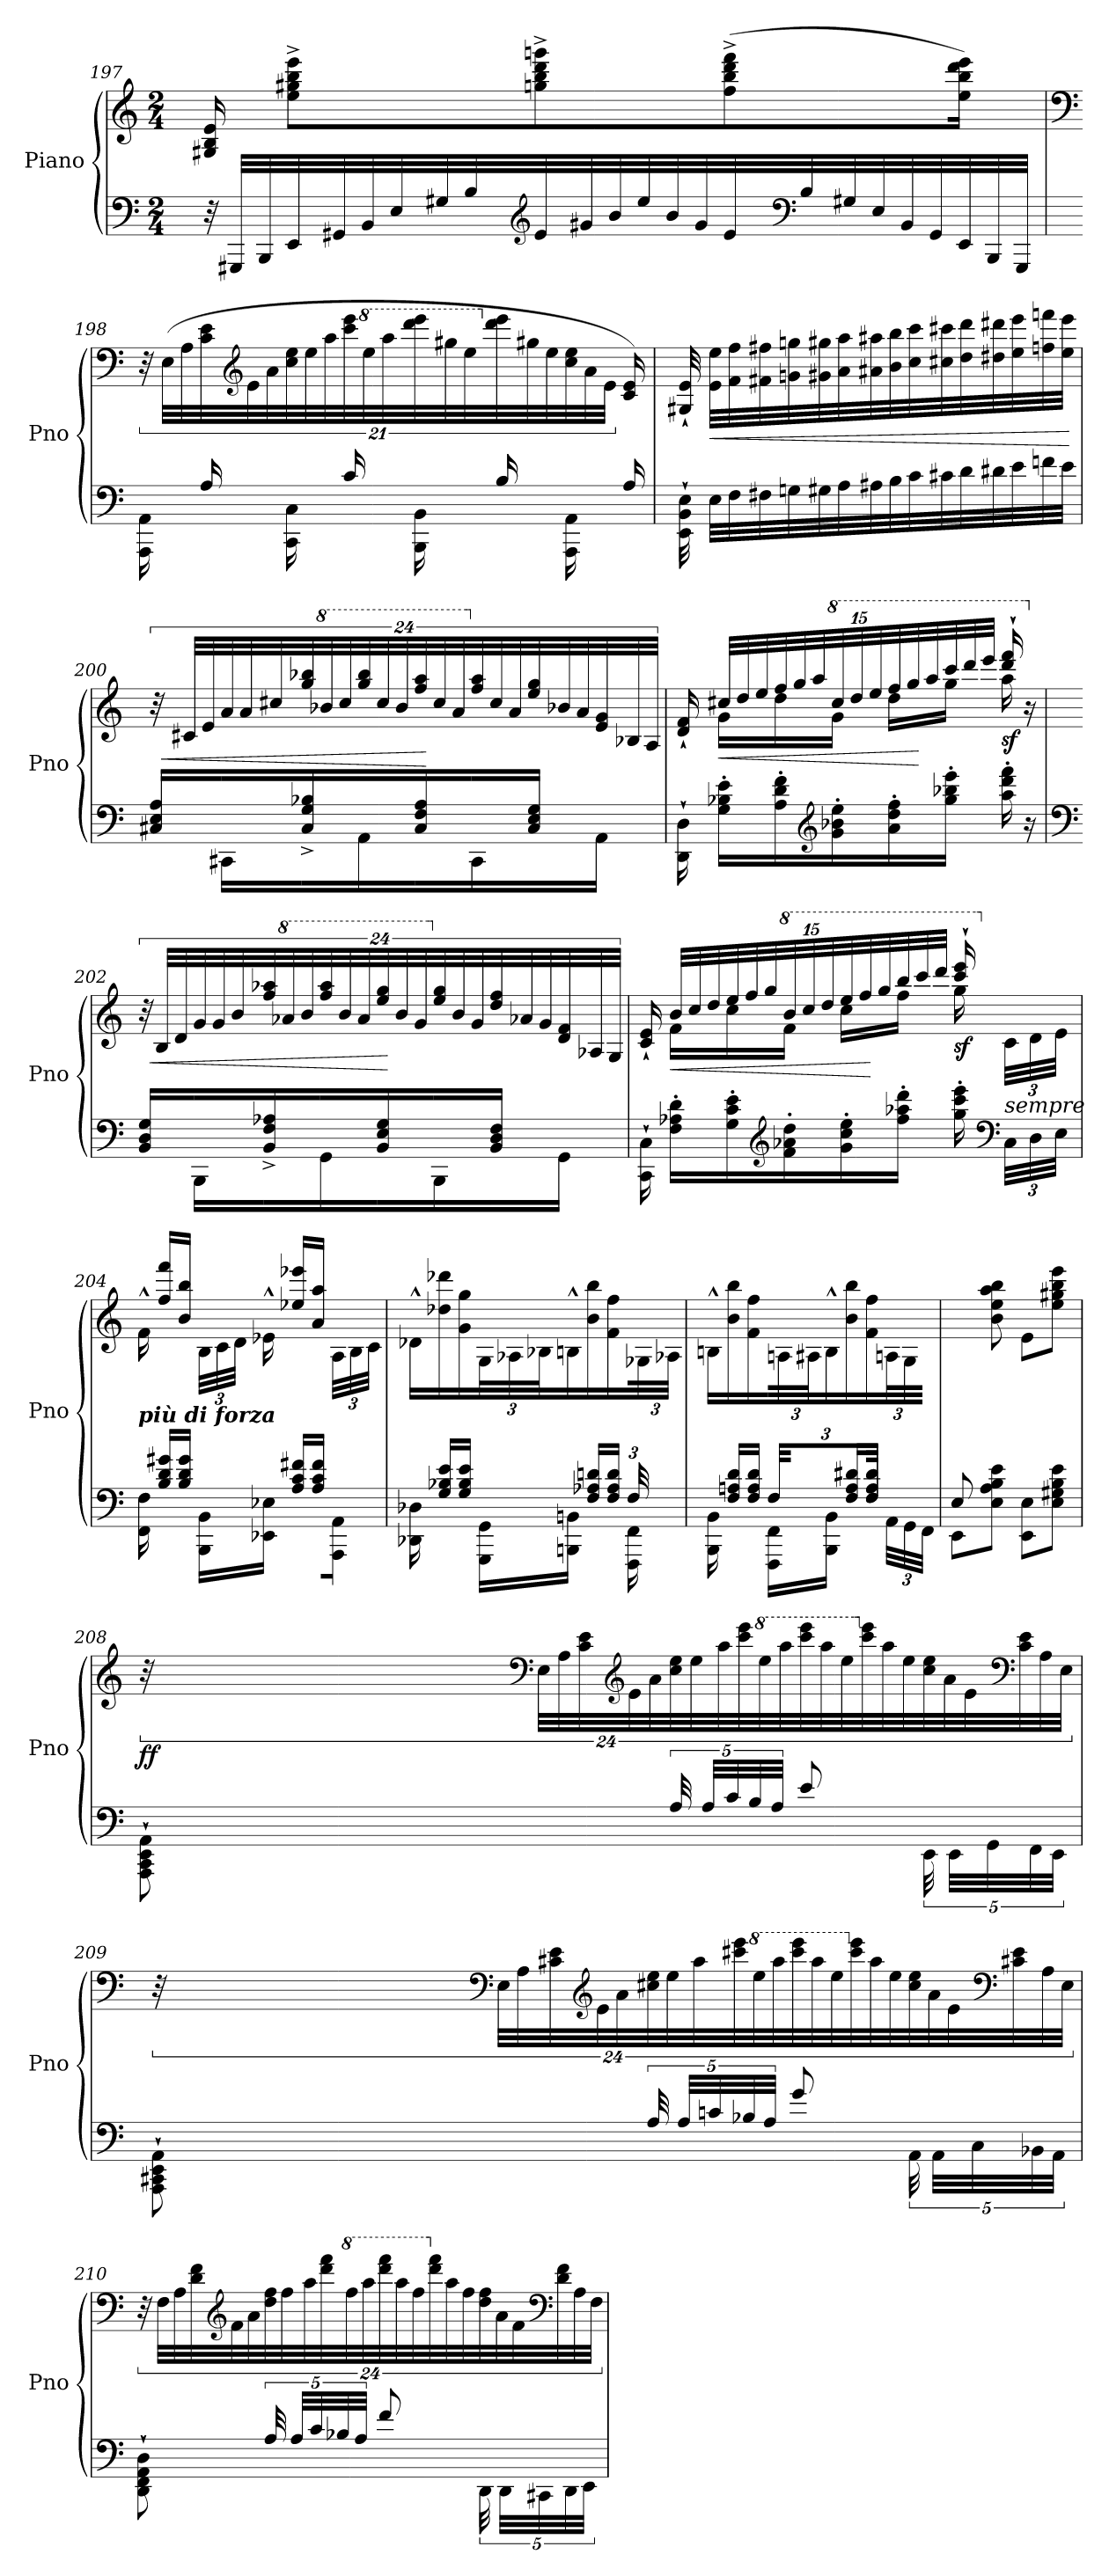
**kern	**kern	**dynam
*part1	*part1	*part1
*staff2	*staff1	*staff1/2
*I"Piano	*	*
*I'Pno	*	*
*clefF4	*clefG2	*
*k[]	*k[]	*
*M2/4	*M2/4	*
*Xtuplet	*	*
=197	=197	=197
48r	16G#X/ 16B/ 16e/	.
48GGG#X/LLL	.	.
48BBB/	.	.
48EE/	8ee\^ 8gg#X\^ 8bb\^ 8eee\^L	.
48GG#X/	.	.
48BB/	.	.
48E/	.	.
48G#X/	.	.
48B/	.	.
*clefG2	*	*
48e/	8ggn\^ 8bb\^ 8ddd\^ 8gggn\^	.
48g#X/	.	.
48b/	.	.
48ee/	.	.
48b/	.	.
48g#/	.	.
48e/	(8ff\^ 8bb\^ 8ddd\^ 8fff\^	.
*clefF4	*	*
48B/	.	.
48G#X/	.	.
48E/	.	.
48BB/	.	.
48GG#/	.	.
48EE/	16ee\ 16bb\ 16ddd\ 16eee\Jk)	.
48BBB/	.	.
48GGG#/JJJ	.	.
!!LO:PB:g=z
=198	=198	=198
*	*clefF4	*
16AAA\ 16AA\	48r	.
.	(48E\LLL	.
.	48A\	.
*	*Xbrackettup	*
16A/	48c\ 48e\	.
*	*clefG2	*
.	48e\	.
.	48a\	.
16CC\ 16C\	48cc\ 48ee\	.
.	48ee\	.
.	48aa\	.
16c/	48ccc\ 48eee\	.
*	*8va	*
.	48eee\	.
.	48aaa\	.
16BBB\ 16BB\	48dddd\ 48eeee\	.
.	48ggg#X\	.
.	48eee\	.
*	*X8va	*
16B/	48ddd\ 48eee\	.
.	48gg#X\	.
.	48ee\	.
16AAA\ 16AA\	48cc\ 48ee\	.
.	48a\	.
.	48e\JJJ	.
16A/	16c/ 16e/)	.
=199	=199	=199
32EE\` 32BB\` 32E\`	32G#X/` 32e/`	.
!	!	!LO:HP:b
32E\LLL	32e\ 32ee\LLL	<
32F\	32f\ 32ff\	.
32F#X\	32f#X\ 32ff#X\	.
32Gn\	32gn\ 32ggn\	.
32G#X\	32g#X\ 32gg#X\	.
32A\	32a\ 32aa\	.
32A#X\	32a#X\ 32aa#X\	.
32B\	32b\ 32bb\	.
32c\	32cc\ 32ccc\	.
32c#X\	32cc#X\ 32ccc#X\	.
32d\	32dd\ 32ddd\	.
32d#X\	32dd#X\ 32ddd#X\	.
32e\	32ee\ 32eee\	.
32fn\	32ffn\ 32fffn\	.
32e\JJJ	32ee\ 32eee\JJJ	.
.	.	[
!!LO:LB:g=z
=200	=200	=200
*^	*	*
*	*	*brackettup	*
16C#X/ 16E/ 16A/LL	16ryy	48r	.
!	!	!	!LO:HP:b
.	.	48c#X/LLL	<
.	.	48e/	.
*	*	*Xbrackettup	*
16ryy	16CC#X\LL	48a/	.
.	.	48a/	.
.	.	48cc#X/	.
16C#/^ 16G/^ 16B-X/^	16ryy	48gg/ 48bb-X/	.
*	*	*8va	*
.	.	48bb-X/	.
.	.	48ccc#/	.
16ryy	16AA\	48ggg/ 48bbb-/	.
.	.	48ccc#/	.
.	.	48bb-/	.
16C#/ 16F/ 16A/	16ryy	48fff/ 48aaa/	.
.	.	48ccc#/	[
.	.	48aa/	.
*	*	*X8va	*
16ryy	16CC#\	48ff/ 48aa/	.
.	.	48cc#/	.
.	.	48a/	.
16C#/ 16E/ 16G/JJ	16ryy	48ee/ 48gg/	.
.	.	48b-X/	.
.	.	48a/	.
16ryy	16AA\JJ	48e/ 48g/	.
.	.	48B-X/	.
.	.	48A/JJJ	.
*v	*v	*	*
=201	=201	=201
*	*^	*
16DD\` 16D\`	16d/` 16f/`	16ryy	.
!	!	!	!LO:HP:b
16G\' 16B-X\' 16e\'LL	48cc#X/LLL	16g\LL	<
.	48dd/	.	.
.	48ee/	.	.
16A\' 16d\' 16f\'	48ff/	16dd\	.
.	48gg/	.	.
.	48aa/	.	.
*clefG2	*	*	*
*	*8va	*	*
16g\' 16b-X\' 16ee\'	48ccc#/	16gg\JJ	.
.	48ddd/	.	.
.	48eee/	.	.
16a\' 16dd\' 16ff\'	48fff/	16ddd\LL	.
.	48ggg/	.	.
.	48aaa/	.	[
16gg\' 16bb-X\' 16eee\'JJ	48cccc/	16ggg\JJ	.
.	48dddd/	.	.
.	48eeee/JJJ	.	.
!	!	!	!LO:DY:b
16aa\' 16ddd\' 16fff\'	16dddd/` 16ffff/`	16aaa\	sf
*	*X8va	*	*
16r	16r	16ryy	.
*	*v	*v	*
!!LO:LB:g=z
=202	=202	=202
*clefF4	*	*
*^	*	*
*	*	*brackettup	*
16BB/ 16D/ 16G/LL	16ryy	48r	.
!	!	!	!LO:HP:b
.	.	48B/LLL	<
.	.	48d/	.
*	*	*Xbrackettup	*
16ryy	16BBB\LL	48g/	.
.	.	48g/	.
.	.	48b/	.
16BB/^ 16F/^ 16A-X/^	16ryy	48ff/ 48aa-X/	.
*	*	*8va	*
.	.	48aa-X/	.
.	.	48bb/	.
16ryy	16GG\	48fff/ 48aaa-/	.
.	.	48bb/	.
.	.	48aa-/	.
16BB/ 16E/ 16G/	16ryy	48eee/ 48ggg/	.
.	.	48bb/	[
.	.	48gg/	.
*	*	*X8va	*
16ryy	16BBB\	48ee/ 48gg/	.
.	.	48b/	.
.	.	48g/	.
16BB/ 16D/ 16F/JJ	16ryy	48dd/ 48ff/	.
.	.	48a-X/	.
.	.	48g/	.
16ryy	16GG\JJ	48d/ 48f/	.
.	.	48A-X/	.
.	.	48G/JJJ	.
*v	*v	*	*
=203	=203	=203
*	*^	*
16CC\` 16C\`	16c/` 16e/`	16ryy	.
!	!	!	!LO:HP:b
16F\' 16A-X\' 16d\'LL	48b/LLL	16f\LL	<
.	48cc/	.	.
.	48dd/	.	.
16G\' 16c\' 16e\'	48ee/	16cc\	.
.	48ff/	.	.
.	48gg/	.	.
*clefG2	*	*	*
*	*8va	*	*
16f\' 16a-X\' 16dd\'	48bb/	16ff\JJ	.
.	48ccc/	.	.
.	48ddd/	.	.
16g\' 16cc\' 16ee\'	48eee/	16ccc\LL	.
.	48fff/	.	.
.	48ggg/	.	[
16ff\' 16aa-X\' 16ddd\'JJ	48bbb/	16fff\JJ	.
.	48cccc/	.	.
.	48dddd/JJJ	.	.
!	!	!	!LO:DY:b
16gg\' 16ccc\' 16eee\'	16cccc/` 16eeee/`	16ggg\	sf
*clefF4	*	*	*
*tuplet	*	*	*
*Xbrackettup	*	*	*
*	*X8va	*	*
!LO:TX:a:i:t=sempre	!	!	!
48C\LLL	48c\LLL	16ryy	.
48D\	48d\	.	.
48E\JJJ	48e\JJJ	.	.
*	*v	*v	*
!!LO:LB:g=z
=204	=204	=204
!LO:TX:a:Bi:t=più             di forza	!	!
16FF\ 16F\	16f^^\	.
16B/ 16d/ 16g#X/LL	16ff/ 16fff/LL	.
16B/ 16d/ 16g#/JJ	16b/ 16bb/JJ	.
16BBB\ 16BB\LL	48B\LLL	.
.	48c\	.
.	48d\JJJ	.
16EE-X\ 16E-X\JJ	16e-X^^\	.
16A/ 16c/ 16f#X/LL	16ee-X/ 16eee-X/LL	.
16A/ 16c/ 16f#/JJ	16a/ 16aa/JJ	.
16AAA\ 16AA\LL	48A\LLL	.
.	48B\	.
.	48c\JJJ	.
=205	=205	=205
*^	*	*
4..ryy	16DD-X\ 16D-X\JJ	16d-X^^\	.
.	16G/ 16B-X/ 16e/LL	16dd-X/ 16ddd-X/LL	.
.	16G/ 16B-/ 16e/JJ	16g/ 16gg/JJ	.
.	16GGG\ 16GG\LL	48G\LLL	.
.	.	48A-X\	.
.	.	48B-X\JJJ	.
.	16BBBn\ 16BBn\JJ	16Bn^^\	.
.	16F/ 16A-X/ 16dn/LL	16b/ 16bb/LL	.
.	16F/ 16A-/ 16d/JJ	16f/ 16ff/JJ	.
48F/LLL	16FFF\ 16FF\	48ryy	.
24ryy	.	48G-X\	.
.	.	48A-X\JJJ	.
=206	=206	=206	=206
8.ryy	16BBB\ 16BB\	16Bn^^\	.
.	16F/ 16An/ 16d/LL	16b/ 16bb/LL	.
.	16F/ 16A/ 16d/JJ	16f/ 16ff/JJ	.
48F/LLL	16FFF\ 16FF\LL	48ryy	.
48%13ryy	.	48An\	.
.	.	48A#X\JJJ	.
.	16BBB\ 16BB\JJ	16B^^\	.
.	16F/ 16A/ 16d#X/LL	16b/ 16bb/LL	.
.	16F/ 16A/ 16d#/JJ	16f/ 16ff/JJ	.
.	48AA\LLL	48An\LLL	.
.	48GG\	48G\	.
48F/JJJ	48FF\JJJ	48ryy	.
=207	=207	=207	=207
8E/L	8EE\L	8ryy	.
4.ryy	8E\ 8A\ 8B\ 8e\J	8b\ 8ee\ 8aa\ 8bb\J	.
.	8EE\ 8E\L	8e\L	.
.	8E\ 8G#X\ 8B\ 8e\J	8ee\ 8gg#X\ 8bb\ 8eee\J	.
*v	*v	*	*
!!LO:PB:g=z
=208	=208	=208
*	*brackettup	*
*^	*	*
!	!	!	!LO:DY:b
*v	*v	*	*
8AAA\` 8CC\` 8EE\` 8AA\`	48r	ff
*	*clefF4	*
.	48E\LLL	.
.	48A\	.
*	*Xbrackettup	*
.	48c\ 48e\	.
*	*clefG2	*
.	48e\	.
.	48a\	.
*brackettup	*	*
40A/	48cc\ 48ee\	.
.	48ee\	.
40A/LLL	.	.
.	48aa\	.
40c/	.	.
.	48ccc\ 48eee\	.
40B/	.	.
*	*8va	*
.	48eee\	.
40A/JJJ	.	.
.	48aaa\	.
8e/	48cccc\ 48eeee\	.
.	48aaa\	.
.	48eee\	.
*	*X8va	*
.	48ccc\ 48eee\	.
.	48aa\	.
.	48ee\	.
40EE\	48cc\ 48ee\	.
.	48a\	.
40EE\LLL	.	.
.	48e\	.
40GG\	.	.
*	*clefF4	*
.	48c\ 48e\	.
40FF\	.	.
.	48A\	.
40EE\JJJ	.	.
.	48E\JJJ	.
=209	=209	=209
*	*brackettup	*
8AAA\` 8CC#X\` 8EE\` 8AA\`	48r	.
*	*clefF4	*
.	48E\LLL	.
.	48A\	.
*	*Xbrackettup	*
.	48c#X\ 48e\	.
*	*clefG2	*
.	48e\	.
.	48a\	.
40A/	48cc#X\ 48ee\	.
.	48ee\	.
40A/LLL	.	.
.	48aa\	.
40cn/	.	.
.	48ccc#X\ 48eee\	.
40B-X/	.	.
*	*8va	*
.	48eee\	.
40A/JJJ	.	.
.	48aaa\	.
8g/	48cccc#\ 48eeee\	.
.	48aaa\	.
.	48eee\	.
*	*X8va	*
.	48ccc#\ 48eee\	.
.	48aa\	.
.	48ee\	.
40AA\	48cc#\ 48ee\	.
.	48a\	.
40AA\LLL	.	.
.	48e\	.
40C\	.	.
*	*clefF4	*
.	48c#X\ 48e\	.
40BB-X\	.	.
.	48A\	.
40AA\JJJ	.	.
.	48E\JJJ	.
!!LO:LB:g=z
=210	=210	=210
*	*brackettup	*
8DD\` 8FF\` 8AA\` 8D\`	48r	.
.	48F\LLL	.
.	48A\	.
*	*Xbrackettup	*
.	48d\ 48f\	.
*	*clefG2	*
.	48f\	.
.	48a\	.
40A/	48dd\ 48ff\	.
.	48ff\	.
40A/LLL	.	.
.	48aa\	.
40c/	.	.
.	48ddd\ 48fff\	.
40B-X/	.	.
*	*8va	*
.	48fff\	.
40A/JJJ	.	.
.	48aaa\	.
8f/	48dddd\ 48ffff\	.
.	48aaa\	.
.	48fff\	.
*	*X8va	*
.	48ddd\ 48fff\	.
.	48aa\	.
.	48ff\	.
40DD\	48dd\ 48ff\	.
.	48a\	.
40DD\LLL	.	.
.	48f\	.
40CC#X\	.	.
*	*clefF4	*
.	48d\ 48f\	.
40DD\	.	.
.	48A\	.
40EE\JJJ	.	.
.	48F\JJJ	.
=	=	=
*-	*-	*-
